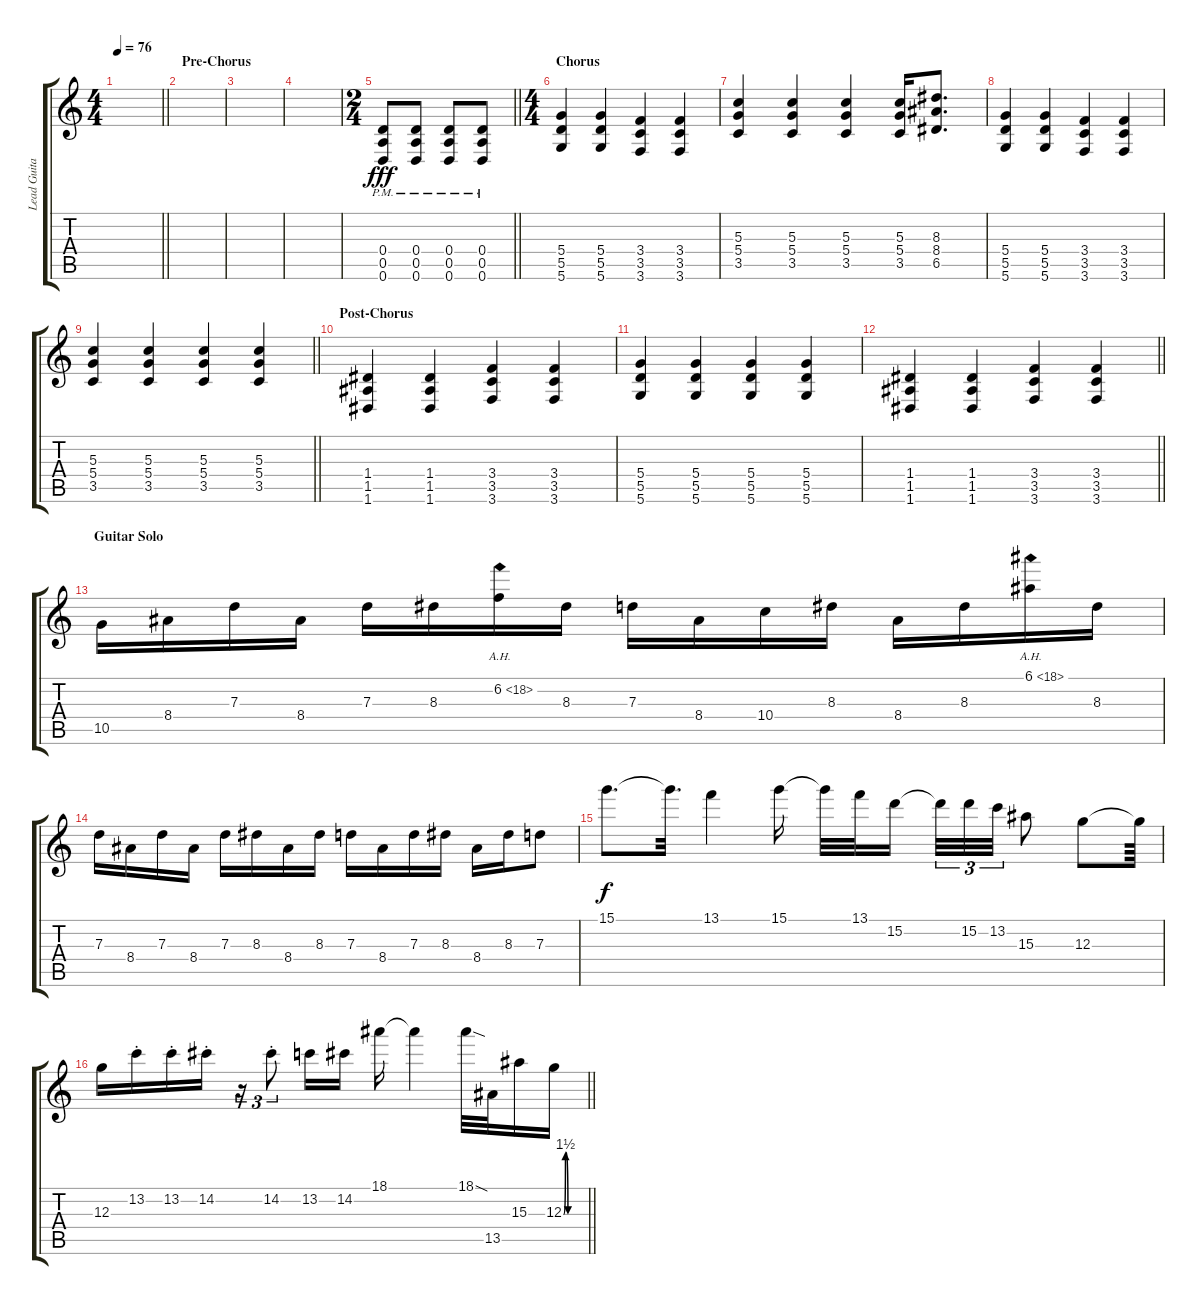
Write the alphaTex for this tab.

\track ("Lead Guitar" "Lead Guita") {instrument distortionguitar}
\staff {score tabs}
\tuning (E4 B3 G3 D3 A2 D2) {hide}
\ts (4 4)
\tempo 76
\clef g2
\barLineRight lightlight
\ks c
|
\section ("" "Pre-Chorus")
|
|
|
\ts (2 4)
\barLineRight lightlight
(0.4{pm} 0.5{pm} 0.6{pm}).8{dy fff instrument distortionguitar} (0.4{pm} 0.5{pm} 0.6).8 (0.4{pm} 0.5 0.6{pm}).8 (0.4{pm} 0.5 0.6).8 |
\ts (4 4)
\section ("" "Chorus")
(5.4 5.5 5.6).4 (5.4 5.5 5.6).4 (3.4 3.5 3.6).4 (3.4 3.5 3.6).4 |
(5.3 5.4 3.5).4 (5.3 5.4 3.5).4 (5.3 5.4 3.5).4 (5.3 5.4 3.5).16 (8.3 8.4 6.5).8{d} |
(5.4 5.5 5.6).4 (5.4 5.5 5.6).4 (3.4 3.5 3.6).4 (3.4 3.5 3.6).4 |
\barLineRight lightlight
(5.3 5.4 3.5).4 (5.3 5.4 3.5).4 (5.3 5.4 3.5).4 (5.3 5.4 3.5).4 |
\section ("" "Post-Chorus")
(1.4 1.5 1.6).4 (1.4 1.5 1.6).4 (3.4 3.5 3.6).4 (3.4 3.5 3.6).4 |
(5.4 5.5 5.6).4 (5.4 5.5 5.6).4 (5.4 5.5 5.6).4 (5.4 5.5 5.6).4 |
\barLineRight lightlight
(1.4 1.5 1.6).4 (1.4 1.5 1.6).4 (3.4 3.5 3.6).4 (3.4 3.5 3.6).4 |
\section ("" "Guitar Solo")
10.5.16 8.4.16 7.3.16 8.4.16 7.3.16 8.3.16 6.2{ah 12}.16 8.3.16 7.3.16 8.4.16 10.4.16 8.3.16 8.4.16 8.3.16 6.1{ah 12}.16 8.3.16 |
7.3.16 8.4.16 7.3.16 8.4.16 7.3.16 8.3.16 8.4.16 8.3.16 7.3.16 8.4.16 7.3.16 8.3.16 8.4.16 8.3.16 7.3.8 |
15.1.8{d dy f} 15.1{t}.32{d} 13.1.4 15.1.16 15.1{t}.32 13.1.32 15.2.16{beam splitsecondary} 15.2{t}.32{tu (3 2)} 15.2.32{tu (3 2)} 13.2.32{tu (3 2)} 15.3.8 12.3.8 12.3{t}.64 |
\barLineRight lightlight
12.3.16 13.2{st}.16 13.2{st}.16 14.2{st}.16 r.16{tu (3 2)} 14.2{st}.8{tu (3 2)} 13.2.16 14.2.16 18.1.16 18.1{t}.4 18.1{sod}.32 13.5.32 15.3.16 12.3{be (custom 0 0 5 6 12 0 30 0 60 0)}.16
